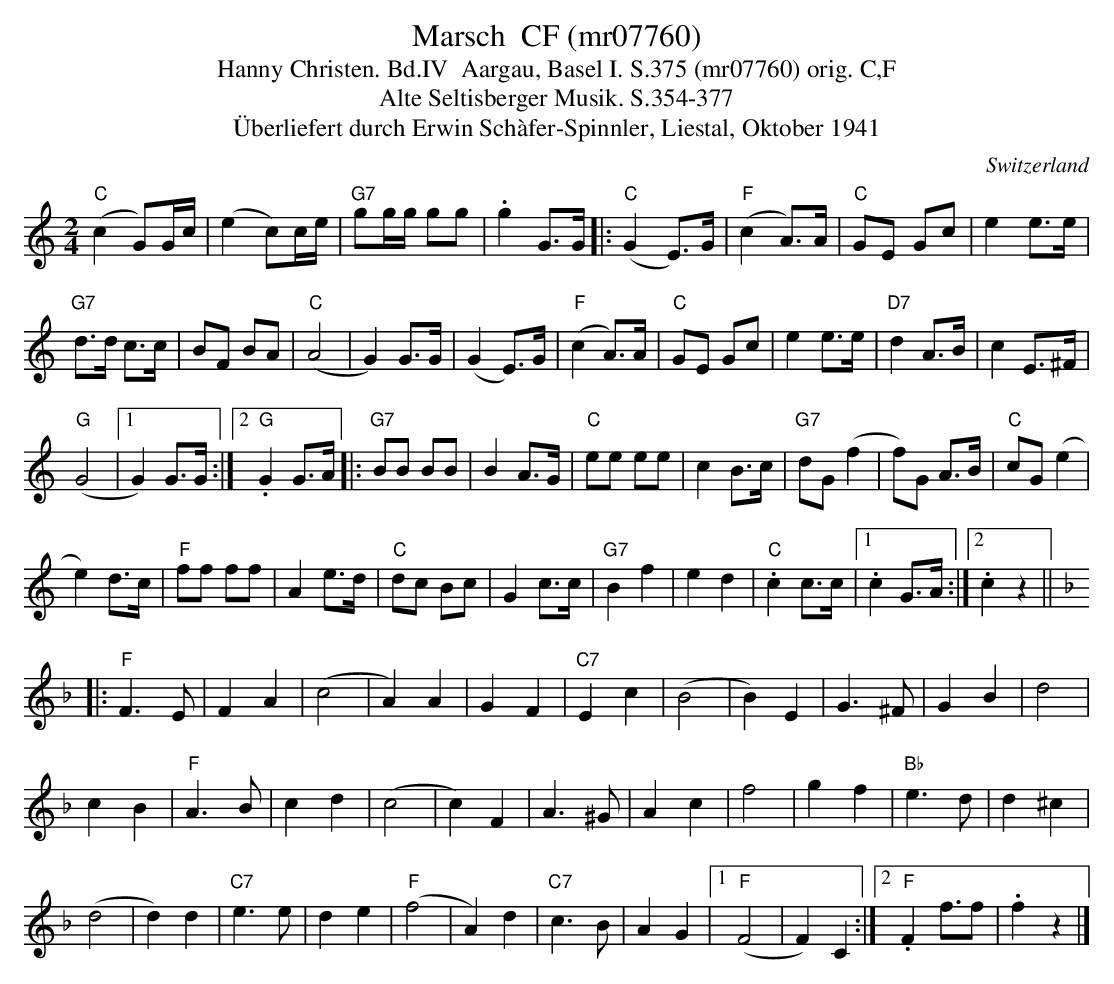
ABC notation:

X:1
T:Marsch  CF (mr07760)
T:Hanny Christen. Bd.IV  Aargau, Basel I. S.375 (mr07760) orig. C,F
T: Alte Seltisberger Musik. S.354-377
T:Überliefert durch Erwin Schàfer-Spinnler, Liestal, Oktober 1941
M:2/4
L:1/8
O:Switzerland
K:C major
("C"c2G)G/c/ | (e2 c)c/e/ | "G7"gg/g/ gg | .g2 G>G |: ("C"G2E)>G | ("F"c2A>)A | "C"GE Gc | e2e>e |
"G7"d>d c>c | BF BA | ("C"A4 | G2)G>G | (G2E)>G | ("F"c2A>)A | "C"GE Gc | e2e>e | "D7"d2A>B | c2 E>^F |
("G"G4 |1 G2)G>G :|2 "G".G2 G>A |: "G7"BB BB | B2A>G | "C"ee ee |  c2B>c | "G7"dG(f2 | f)G A>B | "C"cG(e2 |
e2)d>c | "F"ff ff |  A2e>d |  "C"dc Bc |  G2c>c | "G7"B2f2 |  e2d2 | "C".c2c>c |1 .c2G>A :|2 .c2z2 || [K:F] [L:1/4]
|: "F"F>E | FA | (c2 | A)A | GF | "C7"Ec | (B2 | B)E | G>^F | GB | d2 |
cB | "F"A>B | cd | (c2 | c)F | A>^G | Ac | f2 | gf | "Bb"e>d | d^c |
(d2 | d)d | "C7"e>e | de | ("F"f2 | A)d | "C7"c>B | AG |1 ("F"F2 | F)C :|2 "F".F f/>f | .fz |]
